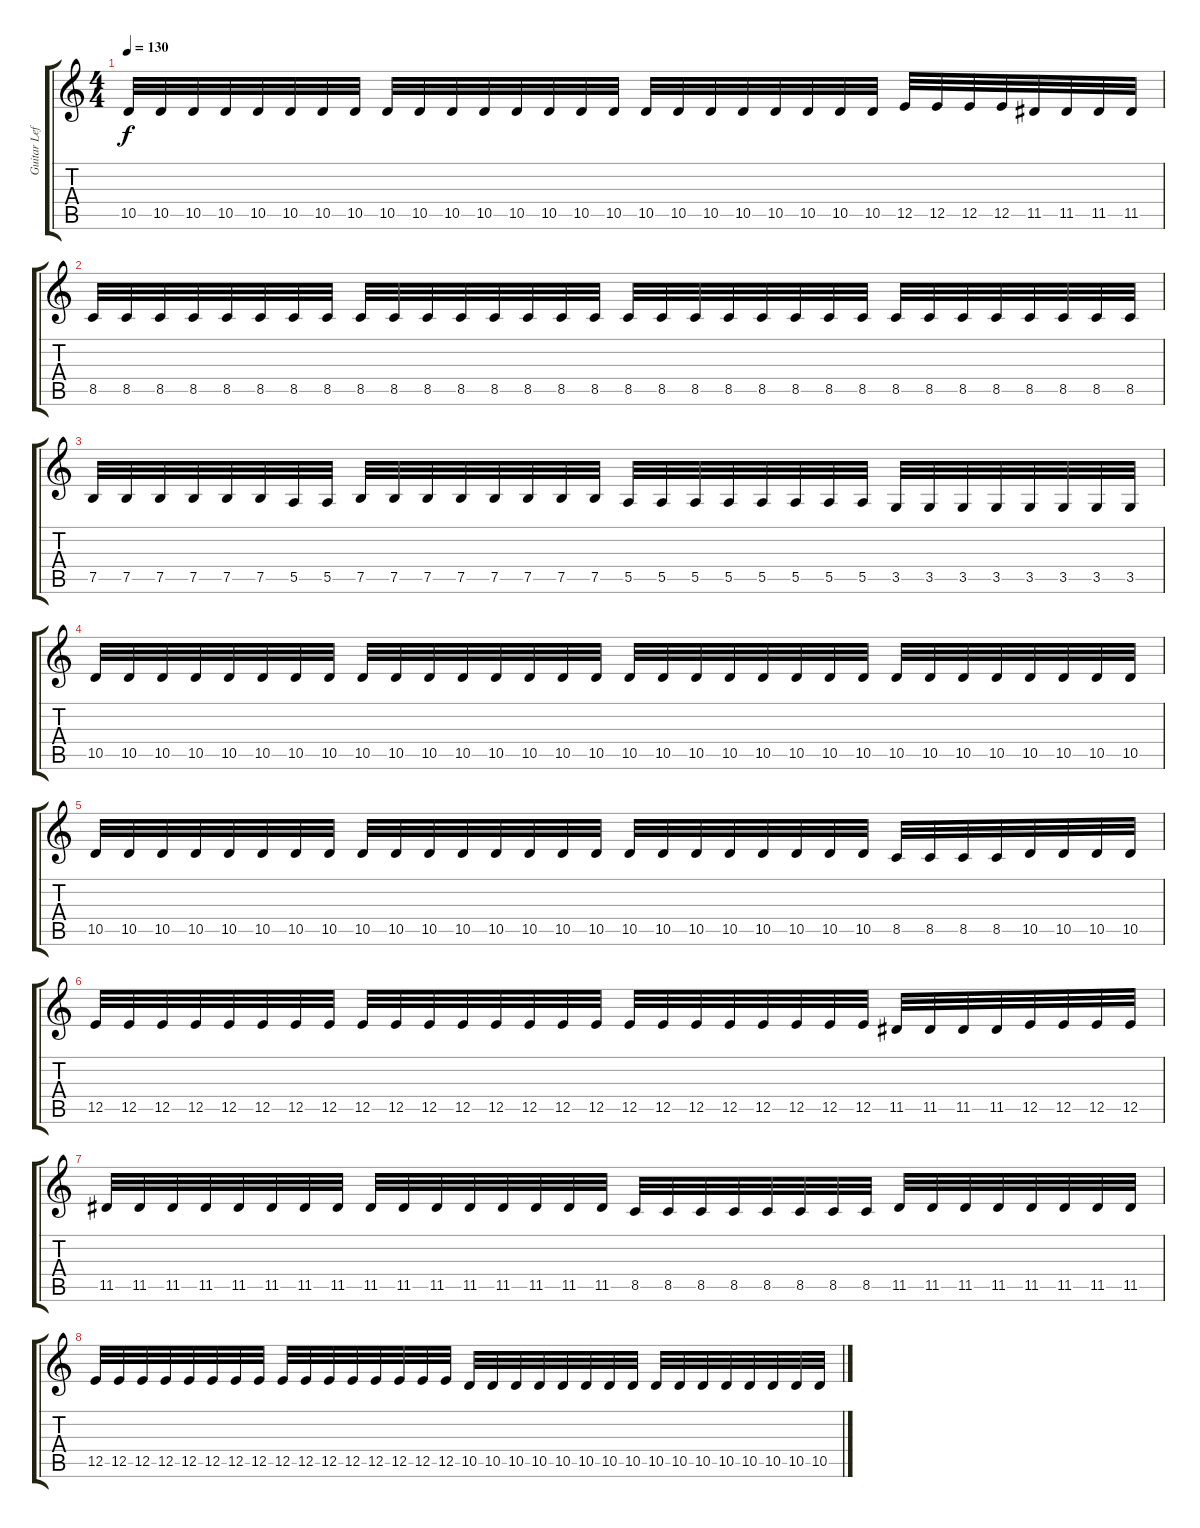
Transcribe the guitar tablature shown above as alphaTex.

\track ("Guitar Left" "Guitar Lef") {instrument overdrivenguitar}
\staff {score tabs}
\tuning (B3 Gb3 D3 A2 E2 B1) {hide}
\ts (4 4)
\tempo 130
\clef g2
\ks c
10.5.32{dy f} 10.5.32 10.5.32 10.5.32 10.5.32 10.5.32 10.5.32 10.5.32 10.5.32 10.5.32 10.5.32 10.5.32 10.5.32 10.5.32 10.5.32 10.5.32 10.5.32 10.5.32 10.5.32 10.5.32 10.5.32 10.5.32 10.5.32 10.5.32 12.5.32 12.5.32 12.5.32 12.5.32 11.5.32 11.5.32 11.5.32 11.5.32 |
8.5.32 8.5.32 8.5.32 8.5.32 8.5.32 8.5.32 8.5.32 8.5.32 8.5.32 8.5.32 8.5.32 8.5.32 8.5.32 8.5.32 8.5.32 8.5.32 8.5.32 8.5.32 8.5.32 8.5.32 8.5.32 8.5.32 8.5.32 8.5.32 8.5.32 8.5.32 8.5.32 8.5.32 8.5.32 8.5.32 8.5.32 8.5.32 |
7.5.32 7.5.32 7.5.32 7.5.32 7.5.32 7.5.32 5.5.32 5.5.32 7.5.32 7.5.32 7.5.32 7.5.32 7.5.32 7.5.32 7.5.32 7.5.32 5.5.32 5.5.32 5.5.32 5.5.32 5.5.32 5.5.32 5.5.32 5.5.32 3.5.32 3.5.32 3.5.32 3.5.32 3.5.32 3.5.32 3.5.32 3.5.32 |
10.5.32 10.5.32 10.5.32 10.5.32 10.5.32 10.5.32 10.5.32 10.5.32 10.5.32 10.5.32 10.5.32 10.5.32 10.5.32 10.5.32 10.5.32 10.5.32 10.5.32 10.5.32 10.5.32 10.5.32 10.5.32 10.5.32 10.5.32 10.5.32 10.5.32 10.5.32 10.5.32 10.5.32 10.5.32 10.5.32 10.5.32 10.5.32 |
10.5.32 10.5.32 10.5.32 10.5.32 10.5.32 10.5.32 10.5.32 10.5.32 10.5.32 10.5.32 10.5.32 10.5.32 10.5.32 10.5.32 10.5.32 10.5.32 10.5.32 10.5.32 10.5.32 10.5.32 10.5.32 10.5.32 10.5.32 10.5.32 8.5.32 8.5.32 8.5.32 8.5.32 10.5.32 10.5.32 10.5.32 10.5.32 |
12.5.32 12.5.32 12.5.32 12.5.32 12.5.32 12.5.32 12.5.32 12.5.32 12.5.32 12.5.32 12.5.32 12.5.32 12.5.32 12.5.32 12.5.32 12.5.32 12.5.32 12.5.32 12.5.32 12.5.32 12.5.32 12.5.32 12.5.32 12.5.32 11.5.32 11.5.32 11.5.32 11.5.32 12.5.32 12.5.32 12.5.32 12.5.32 |
11.5.32 11.5.32 11.5.32 11.5.32 11.5.32 11.5.32 11.5.32 11.5.32 11.5.32 11.5.32 11.5.32 11.5.32 11.5.32 11.5.32 11.5.32 11.5.32 8.5.32 8.5.32 8.5.32 8.5.32 8.5.32 8.5.32 8.5.32 8.5.32 11.5.32 11.5.32 11.5.32 11.5.32 11.5.32 11.5.32 11.5.32 11.5.32 |
12.5.32 12.5.32 12.5.32 12.5.32 12.5.32 12.5.32 12.5.32 12.5.32 12.5.32 12.5.32 12.5.32 12.5.32 12.5.32 12.5.32 12.5.32 12.5.32 10.5.32 10.5.32 10.5.32 10.5.32 10.5.32 10.5.32 10.5.32 10.5.32 10.5.32 10.5.32 10.5.32 10.5.32 10.5.32 10.5.32 10.5.32 10.5.32
